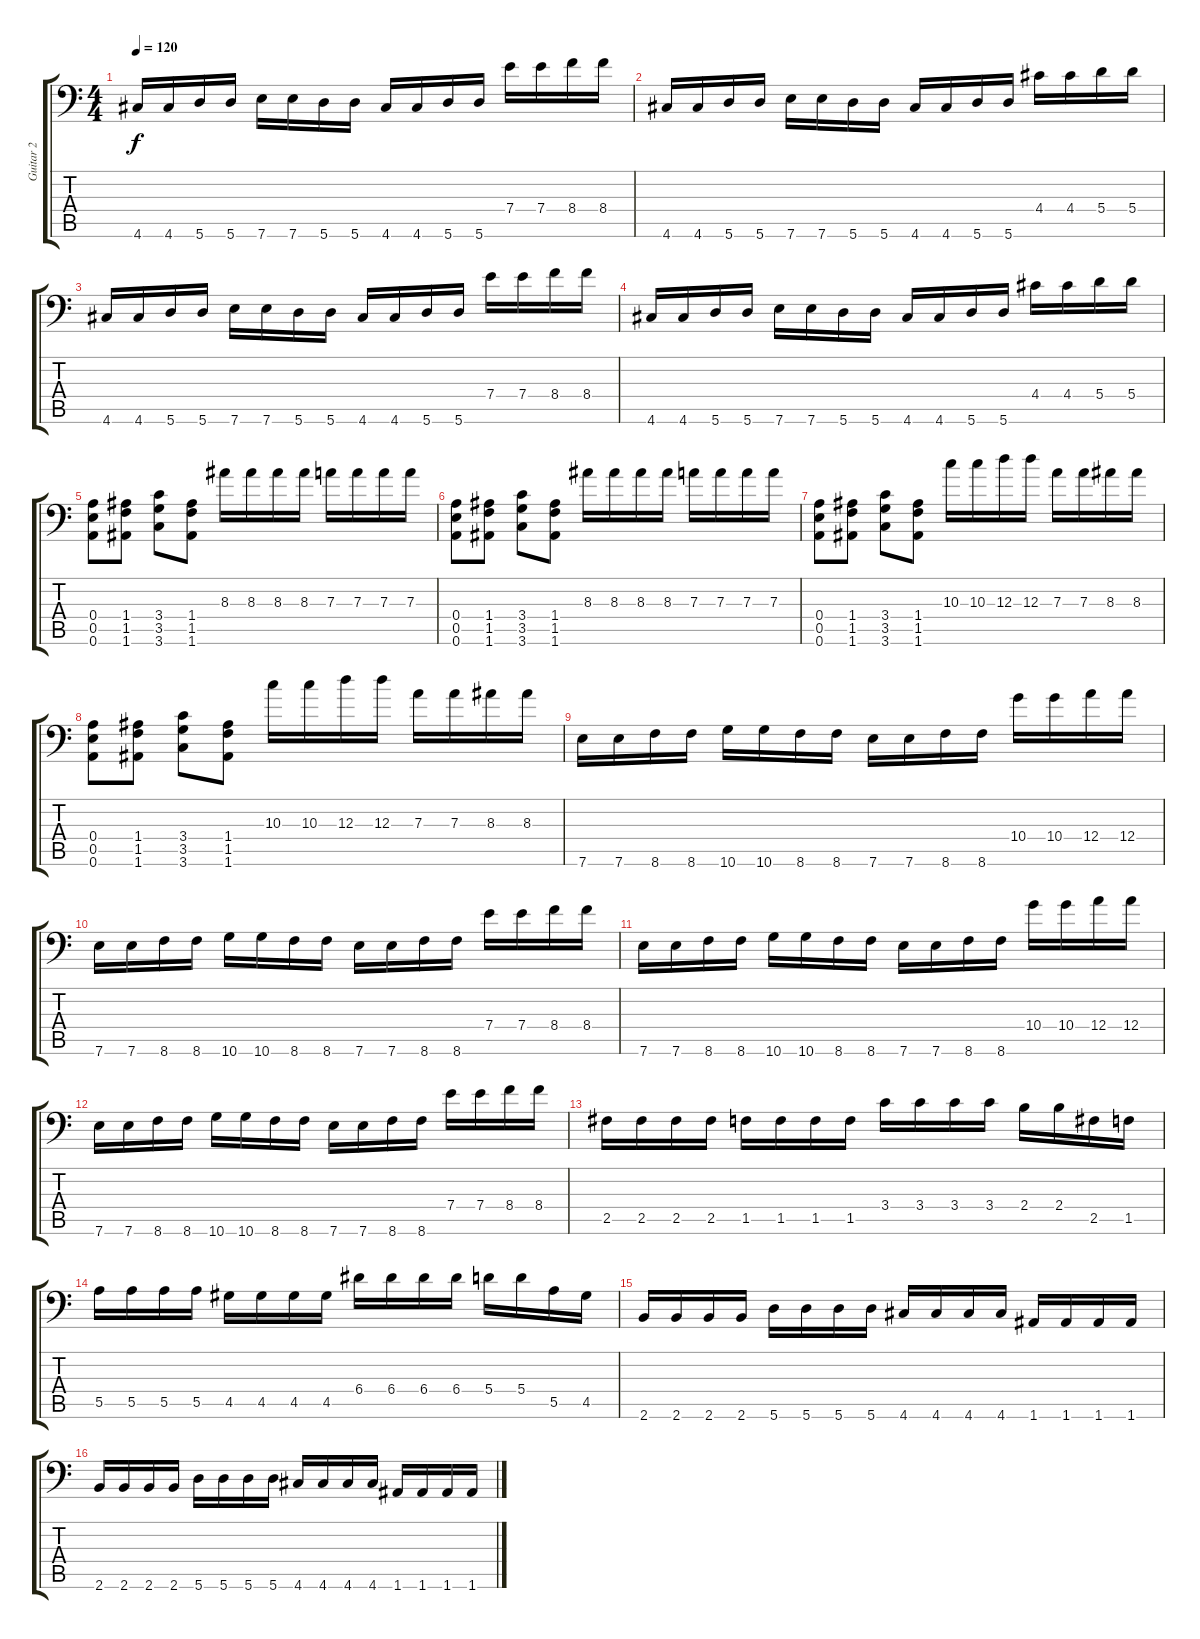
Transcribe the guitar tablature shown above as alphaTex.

\track ("Guitar 2" "Guitar 2") {instrument distortionguitar}
\staff {score tabs}
\tuning (B3 Gb3 D3 A2 E2 A1) {hide}
\ts (4 4)
\tempo 120
\clef f4
\ks c
4.6.16{dy f} 4.6.16 5.6.16 5.6.16 7.6.16 7.6.16 5.6.16 5.6.16 4.6.16 4.6.16 5.6.16 5.6.16 7.4.16 7.4.16 8.4.16 8.4.16 |
4.6.16 4.6.16 5.6.16 5.6.16 7.6.16 7.6.16 5.6.16 5.6.16 4.6.16 4.6.16 5.6.16 5.6.16 4.4.16 4.4.16 5.4.16 5.4.16 |
4.6.16 4.6.16 5.6.16 5.6.16 7.6.16 7.6.16 5.6.16 5.6.16 4.6.16 4.6.16 5.6.16 5.6.16 7.4.16 7.4.16 8.4.16 8.4.16 |
4.6.16 4.6.16 5.6.16 5.6.16 7.6.16 7.6.16 5.6.16 5.6.16 4.6.16 4.6.16 5.6.16 5.6.16 4.4.16 4.4.16 5.4.16 5.4.16 |
(0.4 0.5 0.6).8 (1.4 1.5 1.6).8 (3.4 3.5 3.6).8 (1.4 1.5 1.6).8 8.3.16 8.3.16 8.3.16 8.3.16 7.3.16 7.3.16 7.3.16 7.3.16 |
(0.4 0.5 0.6).8 (1.4 1.5 1.6).8 (3.4 3.5 3.6).8 (1.4 1.5 1.6).8 8.3.16 8.3.16 8.3.16 8.3.16 7.3.16 7.3.16 7.3.16 7.3.16 |
(0.4 0.5 0.6).8 (1.4 1.5 1.6).8 (3.4 3.5 3.6).8 (1.4 1.5 1.6).8 10.3.16 10.3.16 12.3.16 12.3.16 7.3.16 7.3.16 8.3.16 8.3.16 |
(0.4 0.5 0.6).8 (1.4 1.5 1.6).8 (3.4 3.5 3.6).8 (1.4 1.5 1.6).8 10.3.16 10.3.16 12.3.16 12.3.16 7.3.16 7.3.16 8.3.16 8.3.16 |
7.6.16 7.6.16 8.6.16 8.6.16 10.6.16 10.6.16 8.6.16 8.6.16 7.6.16 7.6.16 8.6.16 8.6.16 10.4.16 10.4.16 12.4.16 12.4.16 |
7.6.16 7.6.16 8.6.16 8.6.16 10.6.16 10.6.16 8.6.16 8.6.16 7.6.16 7.6.16 8.6.16 8.6.16 7.4.16 7.4.16 8.4.16 8.4.16 |
7.6.16 7.6.16 8.6.16 8.6.16 10.6.16 10.6.16 8.6.16 8.6.16 7.6.16 7.6.16 8.6.16 8.6.16 10.4.16 10.4.16 12.4.16 12.4.16 |
7.6.16 7.6.16 8.6.16 8.6.16 10.6.16 10.6.16 8.6.16 8.6.16 7.6.16 7.6.16 8.6.16 8.6.16 7.4.16 7.4.16 8.4.16 8.4.16 |
2.5.16 2.5.16 2.5.16 2.5.16 1.5.16 1.5.16 1.5.16 1.5.16 3.4.16 3.4.16 3.4.16 3.4.16 2.4.16 2.4.16 2.5.16 1.5.16 |
5.5.16 5.5.16 5.5.16 5.5.16 4.5.16 4.5.16 4.5.16 4.5.16 6.4.16 6.4.16 6.4.16 6.4.16 5.4.16 5.4.16 5.5.16 4.5.16 |
2.6.16 2.6.16 2.6.16 2.6.16 5.6.16 5.6.16 5.6.16 5.6.16 4.6.16 4.6.16 4.6.16 4.6.16 1.6.16 1.6.16 1.6.16 1.6.16 |
2.6.16 2.6.16 2.6.16 2.6.16 5.6.16 5.6.16 5.6.16 5.6.16 4.6.16 4.6.16 4.6.16 4.6.16 1.6.16 1.6.16 1.6.16 1.6.16
